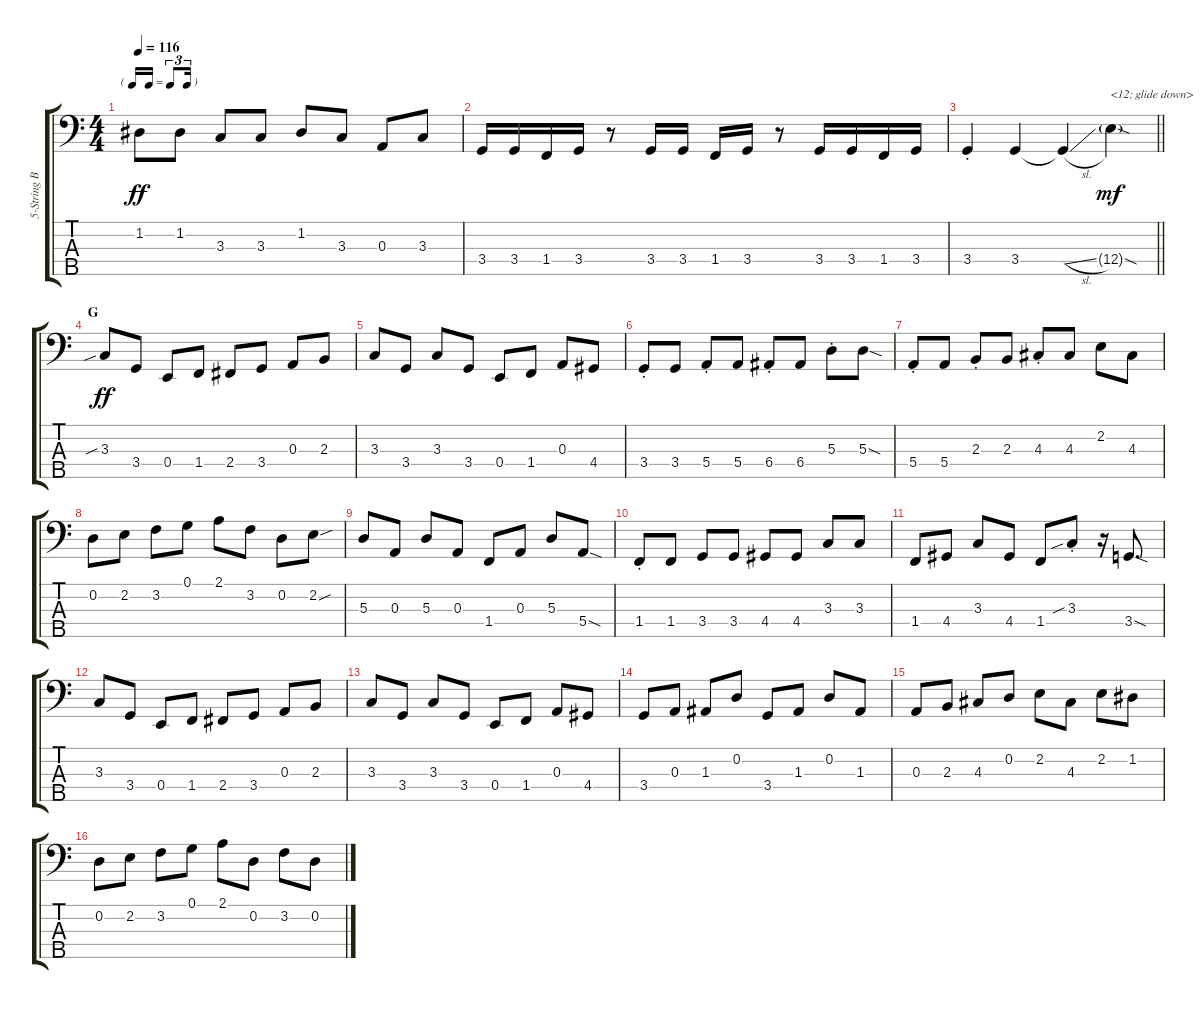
\track ("5-String Bass" "5-String B") {instrument electricbasspick}
\staff {score tabs}
\tuning (G2 D2 A1 E1 B0) {hide}
\ts (4 4)
\tf triplet16th
\tempo 116
\clef f4
\ks c
1.2.8{dy ff} 1.2.8 3.3.8 3.3.8 1.2.8 3.3.8 0.3.8 3.3.8 |
3.4.16 3.4.16 1.4.16 3.4.16 r.8 3.4.16 3.4.16 1.4.16 3.4.16 r.8 3.4.16 3.4.16 1.4.16 3.4.16 |
\barLineRight lightlight
3.4{st}.4 3.4.4 3.4{sl t}.4 12.4{sod g}.4{txt "<12; glide down>" dy mf} |
\section ("" "G")
3.3{sib}.8{dy ff} 3.4.8 0.4.8 1.4.8 2.4.8 3.4.8 0.3.8 2.3.8 |
3.3.8 3.4.8 3.3.8 3.4.8 0.4.8 1.4.8 0.3.8 4.4.8 |
3.4{st}.8 3.4.8 5.4{st}.8 5.4.8 6.4{st}.8 6.4.8 5.3{st}.8 5.3{sod}.8 |
5.4{st}.8 5.4.8 2.3{st}.8 2.3.8 4.3{st}.8 4.3.8 2.2.8 4.3.8 |
0.2.8 2.2.8 3.2.8 0.1.8 2.1.8 3.2.8 0.2.8 2.2{sou}.8 |
5.3.8 0.3.8 5.3.8 0.3.8 1.4.8 0.3.8 5.3.8 5.4{sod}.8 |
1.4{st}.8 1.4.8 3.4.8 3.4.8 4.4.8 4.4.8 3.3.8 3.3.8 |
1.4.8 4.4.8 3.3.8 4.4.8 1.4.8 3.3{sib st}.8 r.16 3.4{sod}.8{d} |
3.3.8 3.4.8 0.4.8 1.4.8 2.4.8 3.4.8 0.3.8 2.3.8 |
3.3.8 3.4.8 3.3.8 3.4.8 0.4.8 1.4.8 0.3.8 4.4.8 |
3.4.8 0.3.8 1.3.8 0.2.8 3.4.8 1.3.8 0.2.8 1.3.8 |
0.3.8 2.3.8 4.3.8 0.2.8 2.2.8 4.3.8 2.2.8 1.2.8 |
0.2.8 2.2.8 3.2.8 0.1.8 2.1.8 0.2.8 3.2.8 0.2.8
